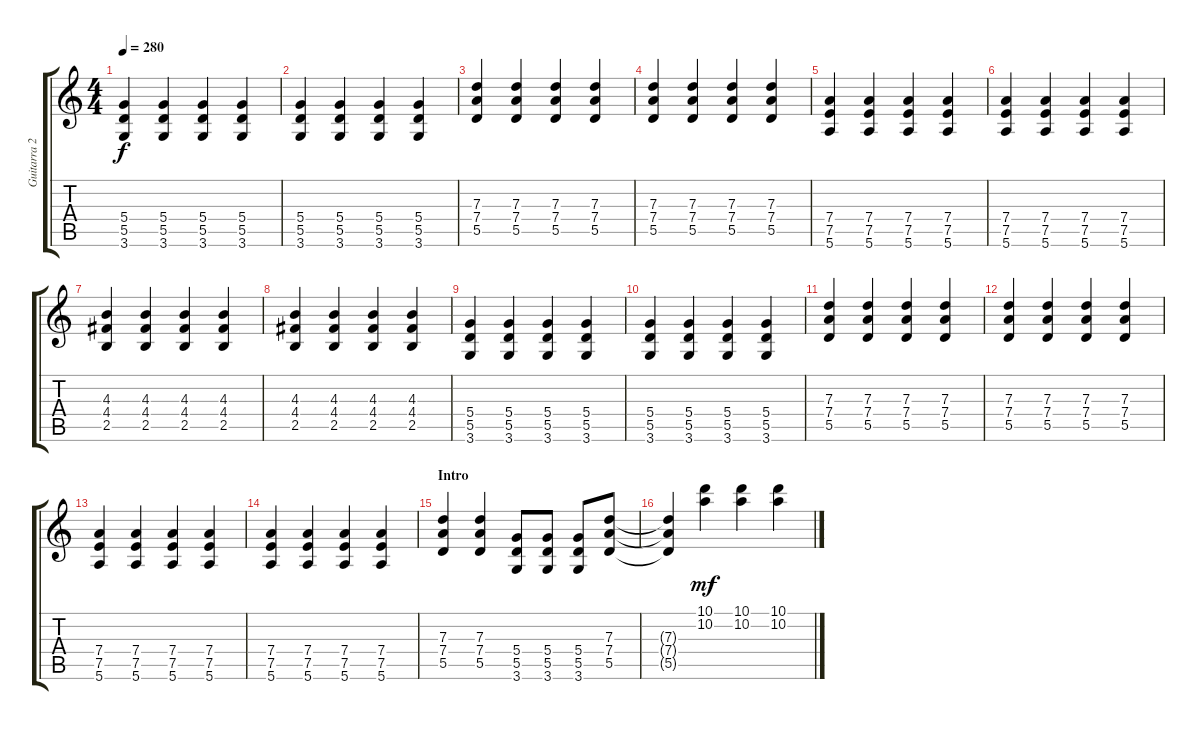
\track ("Guitarra 2 - Erik" "Guitarra 2") {instrument distortionguitar}
\staff {score tabs}
\tuning (E4 B3 G3 D3 A2 E2) {hide}
\ts (4 4)
\tempo 280
\clef g2
\ks c
(5.4 5.5 3.6).4{dy f} (5.4 5.5 3.6).4 (5.4 5.5 3.6).4 (5.4 5.5 3.6).4 |
(5.4 5.5 3.6).4 (5.4 5.5 3.6).4 (5.4 5.5 3.6).4 (5.4 5.5 3.6).4 |
(7.3 7.4 5.5).4 (7.3 7.4 5.5).4 (7.3 7.4 5.5).4 (7.3 7.4 5.5).4 |
(7.3 7.4 5.5).4 (7.3 7.4 5.5).4 (7.3 7.4 5.5).4 (7.3 7.4 5.5).4 |
(7.4 7.5 5.6).4 (7.4 7.5 5.6).4 (7.4 7.5 5.6).4 (7.4 7.5 5.6).4 |
(7.4 7.5 5.6).4 (7.4 7.5 5.6).4 (7.4 7.5 5.6).4 (7.4 7.5 5.6).4 |
(4.3 4.4 2.5).4 (4.3 4.4 2.5).4 (4.3 4.4 2.5).4 (4.3 4.4 2.5).4 |
(4.3 4.4 2.5).4 (4.3 4.4 2.5).4 (4.3 4.4 2.5).4 (4.3 4.4 2.5).4 |
(5.4 5.5 3.6).4 (5.4 5.5 3.6).4 (5.4 5.5 3.6).4 (5.4 5.5 3.6).4 |
(5.4 5.5 3.6).4 (5.4 5.5 3.6).4 (5.4 5.5 3.6).4 (5.4 5.5 3.6).4 |
(7.3 7.4 5.5).4 (7.3 7.4 5.5).4 (7.3 7.4 5.5).4 (7.3 7.4 5.5).4 |
(7.3 7.4 5.5).4 (7.3 7.4 5.5).4 (7.3 7.4 5.5).4 (7.3 7.4 5.5).4 |
(7.4 7.5 5.6).4 (7.4 7.5 5.6).4 (7.4 7.5 5.6).4 (7.4 7.5 5.6).4 |
(7.4 7.5 5.6).4 (7.4 7.5 5.6).4 (7.4 7.5 5.6).4 (7.4 7.5 5.6).4 |
\section ("" "Intro")
(7.3 7.4 5.5).4 (7.3 7.4 5.5).4 (5.4 5.5 3.6).8 (5.4 5.5 3.6).8 (5.4 5.5 3.6).8 (7.3 7.4 5.5).8 |
(7.3{t} 7.4{t} 5.5{t}).4 (10.1 10.2).4{dy mf} (10.1 10.2).4 (10.1 10.2).4
